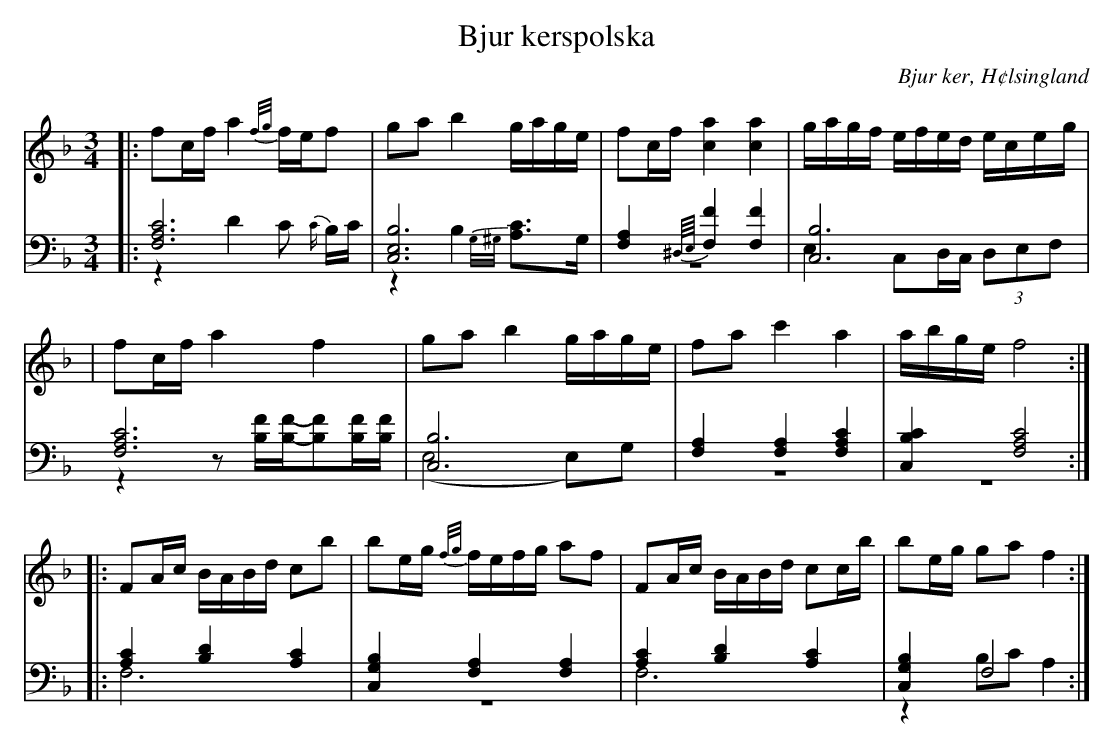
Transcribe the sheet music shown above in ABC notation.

X:1
T: Bjur kerspolska
O: Bjur ker, H¢lsingland
M: 3/4
L: 1/8
K: F
V:1
V:2
V:3 merge
V: 1
|:fc/f/ a2 {f/g/}f/e/f|ga b2 g/a/g/e/|fc/f/ [c2a2] [c2a2]|g/a/g/f/ e/f/e/d/ e/c/e/g/|
|fc/f/ a2 f2|ga b2 g/a/g/e/|fa c'2 a2| a/b/g/e/ f4:|
|:FA/c/ B/A/B/d/ cb|be/g/ {f/g/}f/e/f/g/ af|FA/c/ B/A/B/d/ cc/b/|be/g/ ga f2:|
V:2 clef=bass
|:[F,6A,6C6]|[C,6E,6B,6]|[F,2A,2] {^D,//E,//}[F,2F2] [F,2F2]|[C,6B,6]|
[F,6A,6C6]|[C,6B,6]|[F,2A,2] [F,2A,2] [F,2A,2C2]|[C,2B,2C2] [F,4A,4C4]:|
 |:[A,2C2] [B,2D2] [A,2C2]|[C,2G,2B,2] [F,2A,2] [F,2A,2]|[A,2C2] [B,2D2] [A,2C2]|[C,2G,2B,2] F,4 :|
V:3 clef=bass
 |:z2D2 C {C/}B,/C/|z2 B,2 {G,/^G,/}[A,C]>G,|z6|E,2 C,D,/C,/ (3D,E,F,|
 |z2 z[B,/F/][B,/F/]-[B,F][B,/F/][B,/F/]|(E,4 E,)G,|z6|z6:|
|:F,6|z6|F,6|z2 B,C A,2:|
